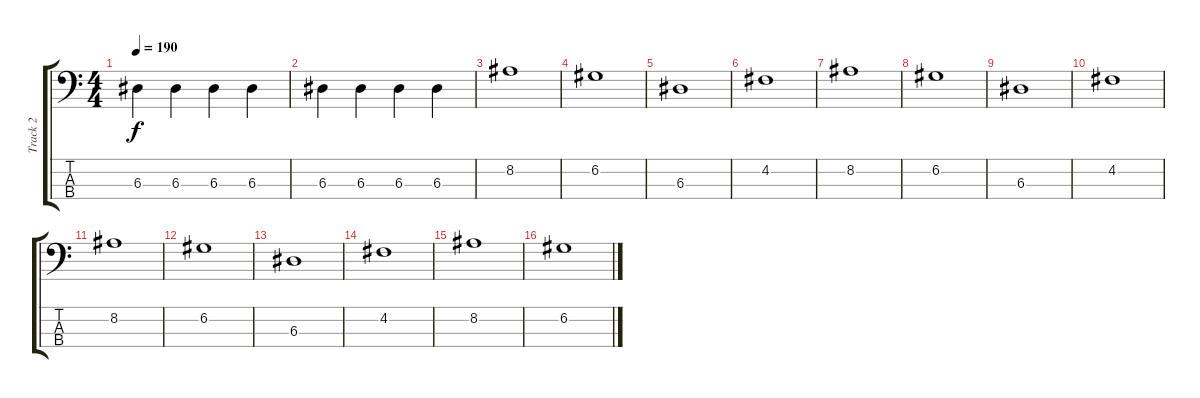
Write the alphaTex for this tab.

\track ("Track 2" "Track 2") {instrument electricbassfinger}
\staff {score tabs}
\tuning (G2 D2 A1 E1) {hide}
\ts (4 4)
\tempo 190
\clef f4
\ks c
6.3.4{dy f} 6.3.4 6.3.4 6.3.4 |
6.3.4 6.3.4 6.3.4 6.3.4 |
8.2.1 |
6.2.1 |
6.3.1 |
4.2.1 |
8.2.1 |
6.2.1 |
6.3.1 |
4.2.1 |
8.2.1 |
6.2.1 |
6.3.1 |
4.2.1 |
8.2.1 |
6.2.1
